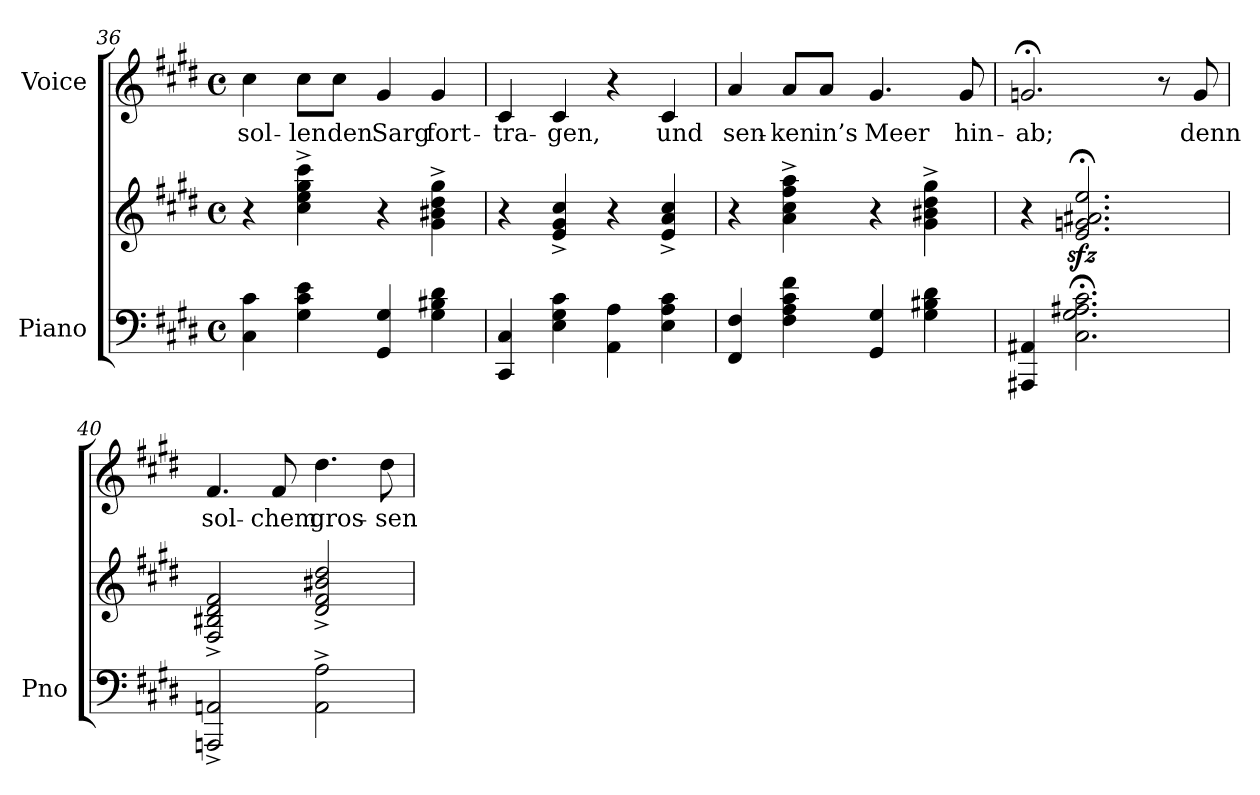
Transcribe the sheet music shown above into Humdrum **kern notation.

**kern	**kern	**kern	**text
*part2	*part2	*part1	*part1
*staff3	*staff2	*staff1	*staff1
*I"Piano	*	*I"Voice	*
*I'Pno	*	*	*
*clefF4	*clefG2	*clefG2	*
*k[f#c#g#d#]	*k[f#c#g#d#]	*k[f#c#g#d#]	*
*M4/4	*M4/4	*M4/4	*
*met(c)	*met(c)	*met(c)	*
=36	=36	=36	=36
!	!	!	!LO:LY:b
4C#\ 4c#\	4r	4cc#\	sol-
!	!	!	!LO:LY:b
4G#\ 4c#\ 4e\	4cc#\^ 4ee\^ 4gg#\^ 4ccc#\^	8cc#\L	-len
!	!	!	!LO:LY:b
.	.	8cc#\J	den
!	!	!	!LO:LY:b
4GG#/ 4G#/	4r	4g#/	Sarg
!	!	!	!LO:LY:b
4G#\ 4B#X\ 4d#\	4g#\^ 4b#X\^ 4dd#\^ 4gg#\^	4g#/	fort-
=37	=37	=37	=37
!	!	!	!LO:LY:b
4CC#/ 4C#/	4r	4c#/	-tra-
!	!	!	!LO:LY:b
4E\ 4G#\ 4c#\	4e/^ 4g#/^ 4cc#/^	4c#/	-gen,
4AA\ 4A\	4r	4r	.
!	!	!	!LO:LY:b
4E\ 4A\ 4c#\	4e/^ 4a/^ 4cc#/^	4c#/	und
=38	=38	=38	=38
!	!	!	!LO:LY:b
4FF#/ 4F#/	4r	4a/	sen-
!	!	!	!LO:LY:b
4F#\ 4A\ 4c#\ 4f#\	4a\^ 4cc#\^ 4ff#\^ 4aa\^	8a/L	-ken
!	!	!	!LO:LY:b
.	.	8a/J	in’s
!	!	!	!LO:LY:b
4GG#/ 4G#/	4r	4.g#/	Meer
4G#\ 4B#X\ 4d#\	4g#\^ 4b#X\^ 4dd#\^ 4gg#\^	.	.
!	!	!	!LO:LY:b
.	.	8g#/	hin-
=39	=39	=39	=39
!	!	!	!LO:LY:b
4AAA#X/ 4AA#X/	4r	2.gn;</	-ab;
2.C#\; 2.G#\; 2.A#X\; 2.c#\;	2.e/zz<;< 2.gn/zz<;< 2.a#X/zz<;< 2.ee/zz<;<	.	.
.	.	8r	.
!	!	!	!LO:LY:b
.	.	8g/	denn
!!LO:PB:g=z
=40	=40	=40	=40
!	!	!	!LO:LY:b
2AAAn/^ 2AAn/^	2F#/^ 2B#X/^ 2d#/^ 2f#/^	4.f#/	sol-
!	!	!	!LO:LY:b
.	.	8f#/	-chem
!	!	!	!LO:LY:b
2AA\^ 2A\^	2d#/^ 2f#/^ 2b#X/^ 2dd#/^	4.dd#\	gros-
!	!	!	!LO:LY:b
.	.	8dd#\	-sen
=	=	=	=
*-	*-	*-	*-
